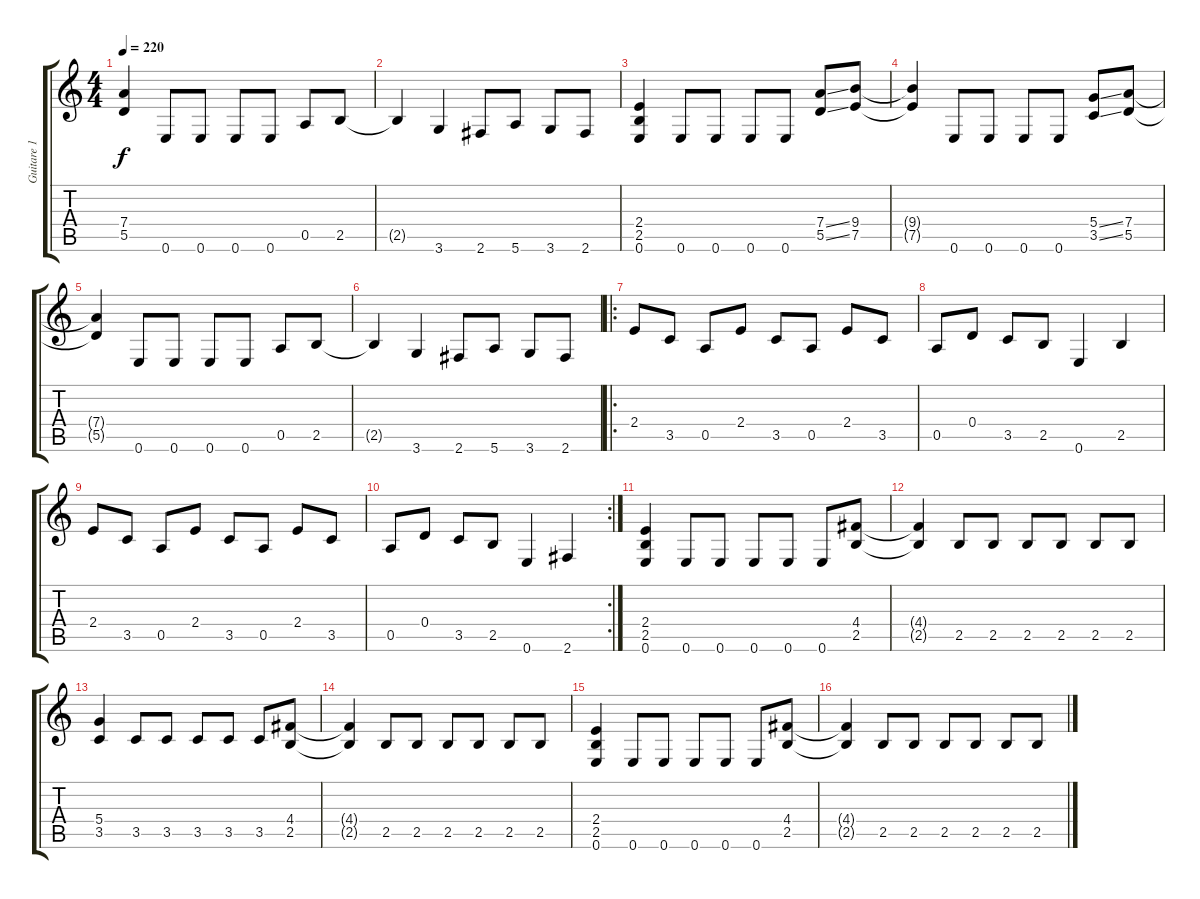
\track ("Guitare 1" "Guitare 1") {instrument distortionguitar}
\staff {score tabs}
\tuning (E4 B3 G3 D3 A2 E2) {hide}
\ts (4 4)
\tempo 220
\clef g2
\ks c
(7.4{t} 5.5{t}).4{dy f} 0.6.8 0.6.8 0.6.8 0.6.8 0.5.8 2.5.8 |
2.5{t}.4 3.6.4 2.6.8 5.6.8 3.6.8 2.6.8 |
(2.4 2.5 0.6).4 0.6.8 0.6.8 0.6.8 0.6.8 (7.4{ss} 5.5{ss}).8 (9.4 7.5).8 |
(9.4{t} 7.5{t}).4 0.6.8 0.6.8 0.6.8 0.6.8 (5.4{ss} 3.5{ss}).8 (7.4 5.5).8 |
(7.4{t} 5.5{t}).4 0.6.8 0.6.8 0.6.8 0.6.8 0.5.8 2.5.8 |
2.5{t}.4 3.6.4 2.6.8 5.6.8 3.6.8 2.6.8 |
\ro
2.4.8 3.5.8 0.5.8 2.4.8 3.5.8 0.5.8 2.4.8 3.5.8 |
0.5.8 0.4.8 3.5.8 2.5.8 0.6.4 2.5.4 |
2.4.8 3.5.8 0.5.8 2.4.8 3.5.8 0.5.8 2.4.8 3.5.8 |
\rc 2
0.5.8 0.4.8 3.5.8 2.5.8 0.6.4 2.6.4 |
(2.4 2.5 0.6).4 0.6.8 0.6.8 0.6.8 0.6.8 0.6.8 (4.4 2.5).8 |
(4.4{t} 2.5{t}).4 2.5.8 2.5.8 2.5.8 2.5.8 2.5.8 2.5.8 |
(5.4 3.5).4 3.5.8 3.5.8 3.5.8 3.5.8 3.5.8 (4.4 2.5).8 |
(4.4{t} 2.5{t}).4 2.5.8 2.5.8 2.5.8 2.5.8 2.5.8 2.5.8 |
(2.4 2.5 0.6).4 0.6.8 0.6.8 0.6.8 0.6.8 0.6.8 (4.4 2.5).8 |
(4.4{t} 2.5{t}).4 2.5.8 2.5.8 2.5.8 2.5.8 2.5.8 2.5.8
